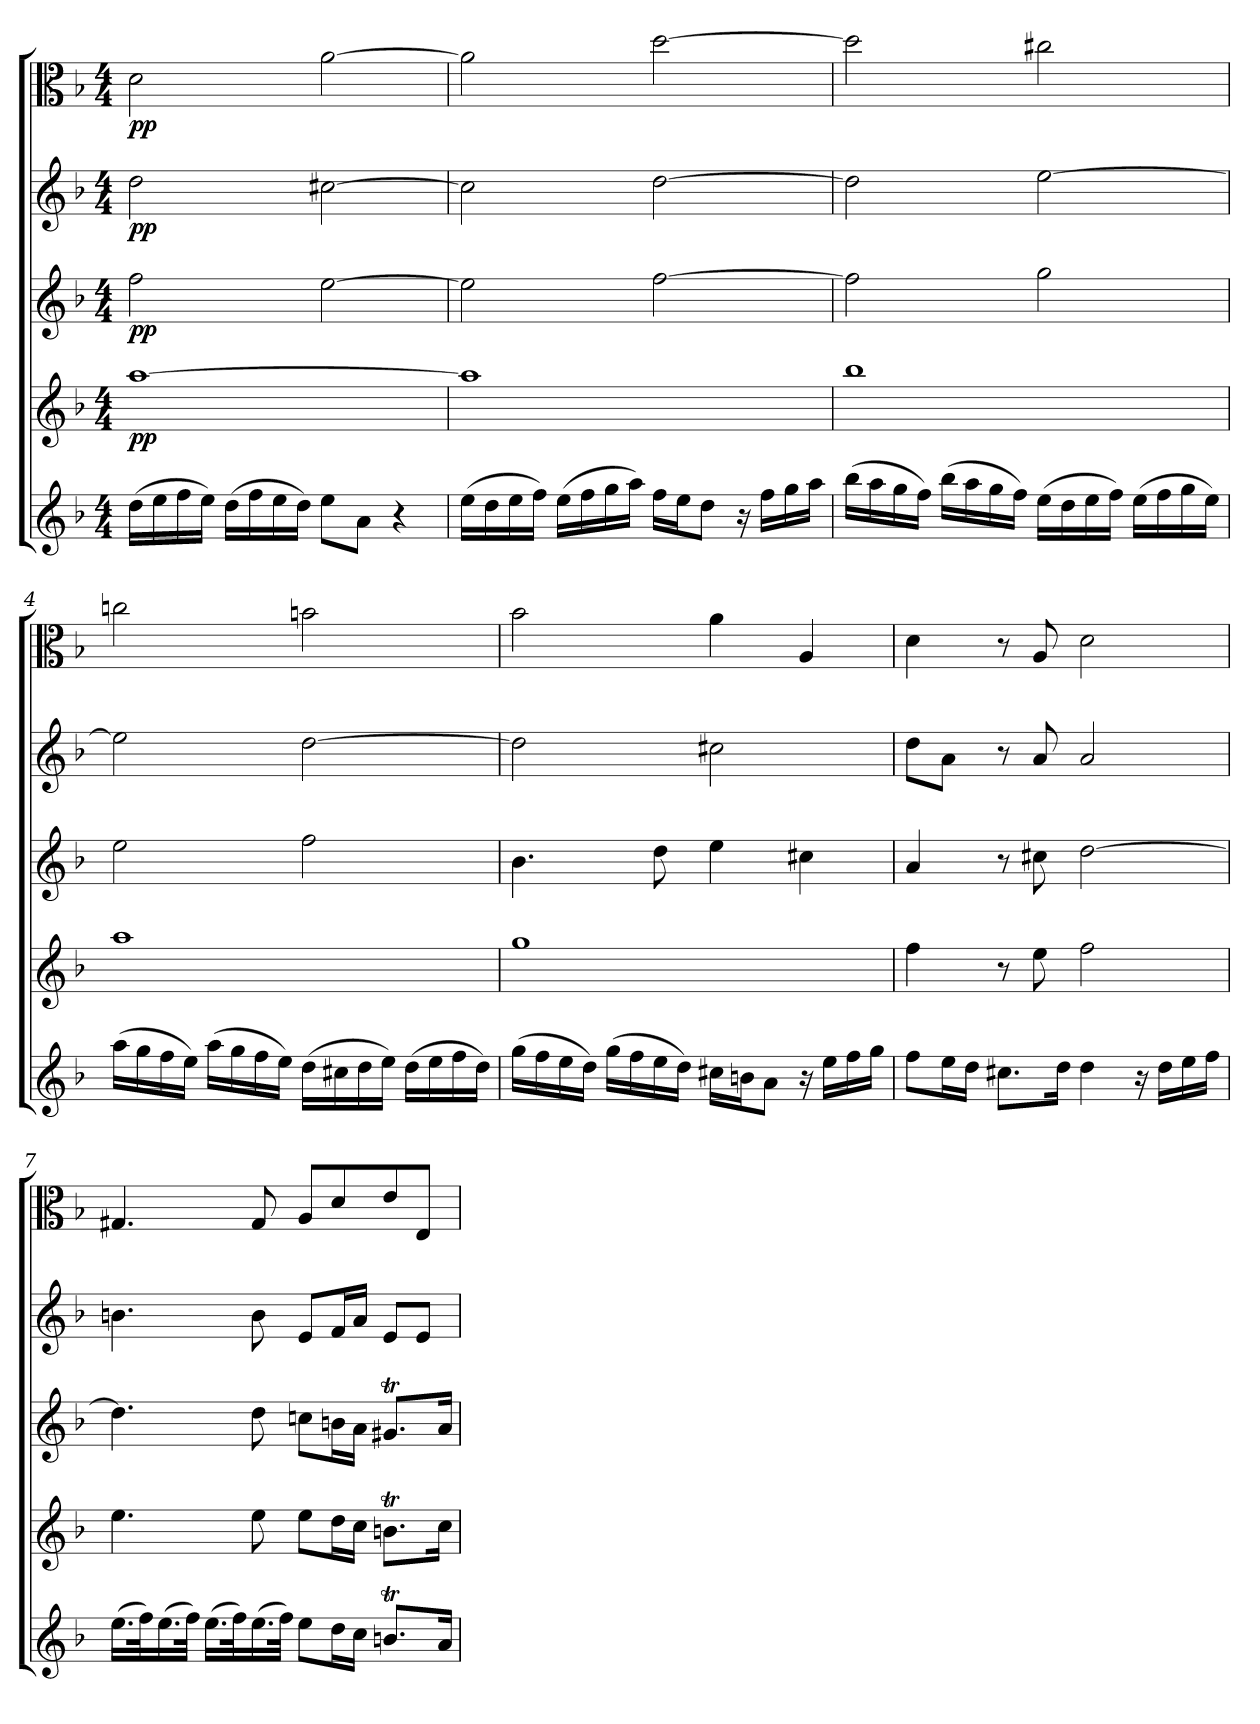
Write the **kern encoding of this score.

**kern	**kern	**dynam	**kern	**dynam	**kern	**dynam	**kern	**dynam
*part5	*part4	*part4	*part3	*part3	*part2	*part2	*part1	*part1
*staff5	*staff4	*staff4	*staff3	*staff3	*staff2	*staff2	*staff1	*staff1
*clefG2	*clefG2	*	*clefG2	*	*clefG2	*	*clefC3	*
*k[b-]	*k[b-]	*	*k[b-]	*	*k[b-]	*	*k[b-]	*
*d:	*d:	*	*d:	*	*d:	*	*d:	*
*M4/4	*M4/4	*	*M4/4	*	*M4/4	*	*M4/4	*
=1	=1	=1	=1	=1	=1	=1	=1	=1
(16dd\LL	[1aa\	pp	2ff\	pp	2dd\	pp	2d\	pp
16ee\	.	.	.	.	.	.	.	.
16ff\	.	.	.	.	.	.	.	.
16ee\JJ)	.	.	.	.	.	.	.	.
(16dd\LL	.	.	.	.	.	.	.	.
16ff\	.	.	.	.	.	.	.	.
16ee\	.	.	.	.	.	.	.	.
16dd\JJ)	.	.	.	.	.	.	.	.
8ee\L	.	.	[2ee\	.	[2cc#X\	.	[2a\	.
8a\J	.	.	.	.	.	.	.	.
4r	.	.	.	.	.	.	.	.
=2	=2	=2	=2	=2	=2	=2	=2	=2
(16ee\LL	1aa\]	.	2ee\]	.	2cc#\]	.	2a\]	.
16dd\	.	.	.	.	.	.	.	.
16ee\	.	.	.	.	.	.	.	.
16ff\JJ)	.	.	.	.	.	.	.	.
(16ee\LL	.	.	.	.	.	.	.	.
16ff\	.	.	.	.	.	.	.	.
16gg\	.	.	.	.	.	.	.	.
16aa\JJ)	.	.	.	.	.	.	.	.
16ff\LL	.	.	[2ff\	.	[2dd\	.	[2dd\	.
16ee\J	.	.	.	.	.	.	.	.
8dd\J	.	.	.	.	.	.	.	.
16r	.	.	.	.	.	.	.	.
16ff\LL	.	.	.	.	.	.	.	.
16gg\	.	.	.	.	.	.	.	.
16aa\JJ	.	.	.	.	.	.	.	.
=3	=3	=3	=3	=3	=3	=3	=3	=3
(16bb-\LL	1bb-\	.	2ff\]	.	2dd\]	.	2dd\]	.
16aa\	.	.	.	.	.	.	.	.
16gg\	.	.	.	.	.	.	.	.
16ff\JJ)	.	.	.	.	.	.	.	.
(16bb-\LL	.	.	.	.	.	.	.	.
16aa\	.	.	.	.	.	.	.	.
16gg\	.	.	.	.	.	.	.	.
16ff\JJ)	.	.	.	.	.	.	.	.
(16ee\LL	.	.	2gg\	.	[2ee\	.	2cc#X\	.
16dd\	.	.	.	.	.	.	.	.
16ee\	.	.	.	.	.	.	.	.
16ff\JJ)	.	.	.	.	.	.	.	.
(16ee\LL	.	.	.	.	.	.	.	.
16ff\	.	.	.	.	.	.	.	.
16gg\	.	.	.	.	.	.	.	.
16ee\JJ)	.	.	.	.	.	.	.	.
=4	=4	=4	=4	=4	=4	=4	=4	=4
(16aa\LL	1aa\	.	2ee\	.	2ee\]	.	2ccn\	.
16gg\	.	.	.	.	.	.	.	.
16ff\	.	.	.	.	.	.	.	.
16ee\JJ)	.	.	.	.	.	.	.	.
(16aa\LL	.	.	.	.	.	.	.	.
16gg\	.	.	.	.	.	.	.	.
16ff\	.	.	.	.	.	.	.	.
16ee\JJ)	.	.	.	.	.	.	.	.
(16dd\LL	.	.	2ff\	.	[2dd\	.	2bn\	.
16cc#X\	.	.	.	.	.	.	.	.
16dd\	.	.	.	.	.	.	.	.
16ee\JJ)	.	.	.	.	.	.	.	.
(16dd\LL	.	.	.	.	.	.	.	.
16ee\	.	.	.	.	.	.	.	.
16ff\	.	.	.	.	.	.	.	.
16dd\JJ)	.	.	.	.	.	.	.	.
=5	=5	=5	=5	=5	=5	=5	=5	=5
(16gg\LL	1gg\	.	4.b-\	.	2dd\]	.	2b-\	.
16ff\	.	.	.	.	.	.	.	.
16ee\	.	.	.	.	.	.	.	.
16dd\JJ)	.	.	.	.	.	.	.	.
(16gg\LL	.	.	.	.	.	.	.	.
16ff\	.	.	.	.	.	.	.	.
16ee\	.	.	8dd\	.	.	.	.	.
16dd\JJ)	.	.	.	.	.	.	.	.
16cc#X\LL	.	.	4ee\	.	2cc#X\	.	4a\	.
16bn\J	.	.	.	.	.	.	.	.
8a\J	.	.	.	.	.	.	.	.
16r	.	.	4cc#X\	.	.	.	4A/	.
16ee\LL	.	.	.	.	.	.	.	.
16ff\	.	.	.	.	.	.	.	.
16gg\JJ	.	.	.	.	.	.	.	.
=6	=6	=6	=6	=6	=6	=6	=6	=6
8ff\L	4ff\	.	4a/	.	8dd\L	.	4d\	.
16ee\L	.	.	.	.	8a\J	.	.	.
16dd\JJ	.	.	.	.	.	.	.	.
8.cc#X\L	8r	.	8r	.	8r	.	8r	.
.	8ee\	.	8cc#X\	.	8a/	.	8A/	.
16dd\Jk	.	.	.	.	.	.	.	.
4dd\	2ff\	.	[2dd\	.	2a/	.	2d\	.
16r	.	.	.	.	.	.	.	.
16dd\LL	.	.	.	.	.	.	.	.
16ee\	.	.	.	.	.	.	.	.
16ff\JJ	.	.	.	.	.	.	.	.
=7	=7	=7	=7	=7	=7	=7	=7	=7
(16.ee\LL	4.ee\	.	4.dd\]	.	4.bn\	.	4.G#X/	.
32ff\K)	.	.	.	.	.	.	.	.
(16.ee\	.	.	.	.	.	.	.	.
32ff\JJk)	.	.	.	.	.	.	.	.
(16.ee\LL	.	.	.	.	.	.	.	.
32ff\K)	.	.	.	.	.	.	.	.
(16.ee\	8ee\	.	8dd\	.	8b\	.	8G#/	.
32ff\JJk)	.	.	.	.	.	.	.	.
8ee\L	8ee\L	.	8ccn\L	.	8e/L	.	8A/L	.
16dd\L	16dd\L	.	16bn\L	.	16f/L	.	8d/	.
16cc\JJ	16cc\JJ	.	16a\JJ	.	16a/JJ	.	.	.
8.bnt/L	8.bnt\L	.	8.g#Xt/L	.	8e/L	.	8e/	.
.	.	.	.	.	8e/J	.	8E/J	.
16a/Jk	16cc\Jk	.	16a/Jk	.	.	.	.	.
=	=	=	=	=	=	=	=	=
*-	*-	*-	*-	*-	*-	*-	*-	*-
